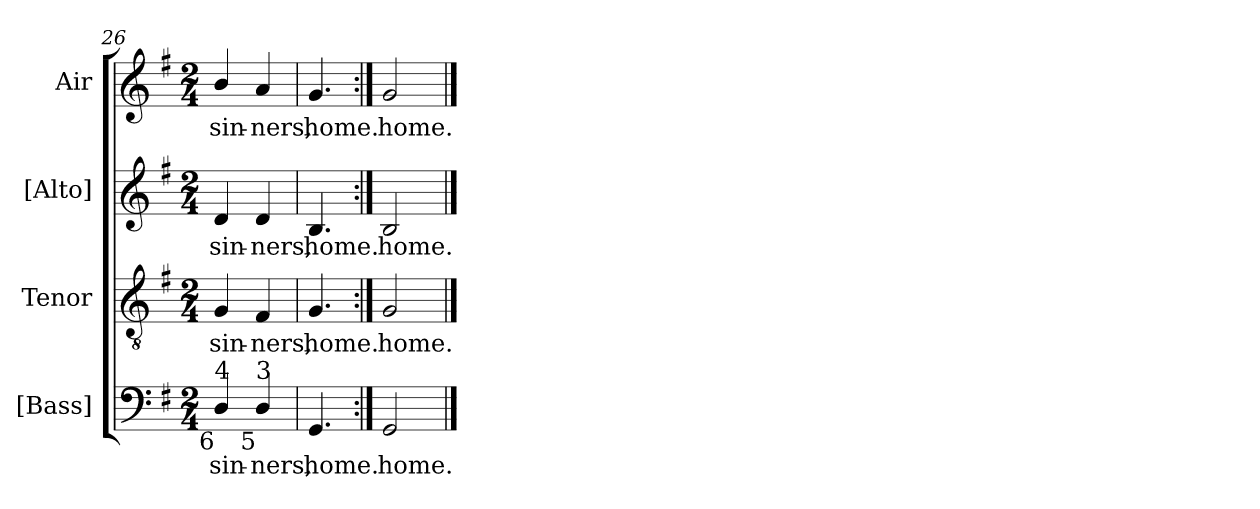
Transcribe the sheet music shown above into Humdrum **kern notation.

**kern	**text	**kern	**text	**kern	**text	**kern	**text
*part4	*part4	*part3	*part3	*part2	*part2	*part1	*part1
*staff4	*staff4	*staff3	*staff3	*staff2	*staff2	*staff1	*staff1
*I"[Bass]	*	*I"Tenor	*	*I"[Alto]	*	*I"Air	*
*I'B.	*	*I'T.	*	*I'A.	*	*	*
*clefF4	*	*clefGv2	*	*clefG2	*	*clefG2	*
*	*	*ITrd7c12	*	*	*	*	*
*k[f#]	*	*k[f#]	*	*k[f#]	*	*k[f#]	*
*G:	*	*G:	*	*G:	*	*G:	*
*M2/4	*	*M2/4	*	*M2/4	*	*M2/4	*
=26	=26	=26	=26	=26	=26	=26	=26
!	!LO:LY:b:color=#000000	!	!	!	!	!	!
!	!	!	!LO:LY:b:color=#000000	!	!	!	!
!	!	!	!	!	!LO:LY:b:color=#000000	!	!
!LO:TX:b:rj:t=6	!	!	!	!	!	!	!
!LO:TX:t=4	!	!	!	!	!	!	!
!	!	!	!	!	!	!	!LO:LY:b:color=#000000
4Di/	sin-	4GGi/	sin-	4di/	sin-	4bi/	sin-
!	!LO:LY:b:color=#000000	!	!	!	!	!	!
!	!	!	!LO:LY:b:color=#000000	!	!	!	!
!	!	!	!	!	!LO:LY:b:color=#000000	!	!
!LO:TX:b:rj:t=5	!	!	!	!	!	!	!
!LO:TX:t=3	!	!	!	!	!	!	!
!	!	!	!	!	!	!	!LO:LY:b:color=#000000
4Di/	-ners,	4FF#i/	-ners,	4di/	-ners,	4ai/	-ners,
=27	=27	=27	=27	=27	=27	=27	=27
!	!LO:LY:b:color=#000000	!	!	!	!	!	!
!	!	!	!LO:LY:b:color=#000000	!	!	!	!
!	!	!	!	!	!LO:LY:b:color=#000000	!	!
!	!	!	!	!	!	!	!LO:LY:b:color=#000000
4.GGi/	home.	4.GGi/	home.	4.Bi/	home.	4.gi/	home.
=28:|!	=28:|!	=28:|!	=28:|!	=28:|!	=28:|!	=28:|!	=28:|!
!	!LO:LY:b:color=#000000	!	!	!	!	!	!
!	!	!	!LO:LY:b:color=#000000	!	!	!	!
!	!	!	!	!	!LO:LY:b:color=#000000	!	!
!	!	!	!	!	!	!	!LO:LY:b:color=#000000
2GGi/	home.	2GGi/	home.	2Bi/	home.	2gi/	home.
==	==	==	==	==	==	==	==
*-	*-	*-	*-	*-	*-	*-	*-
